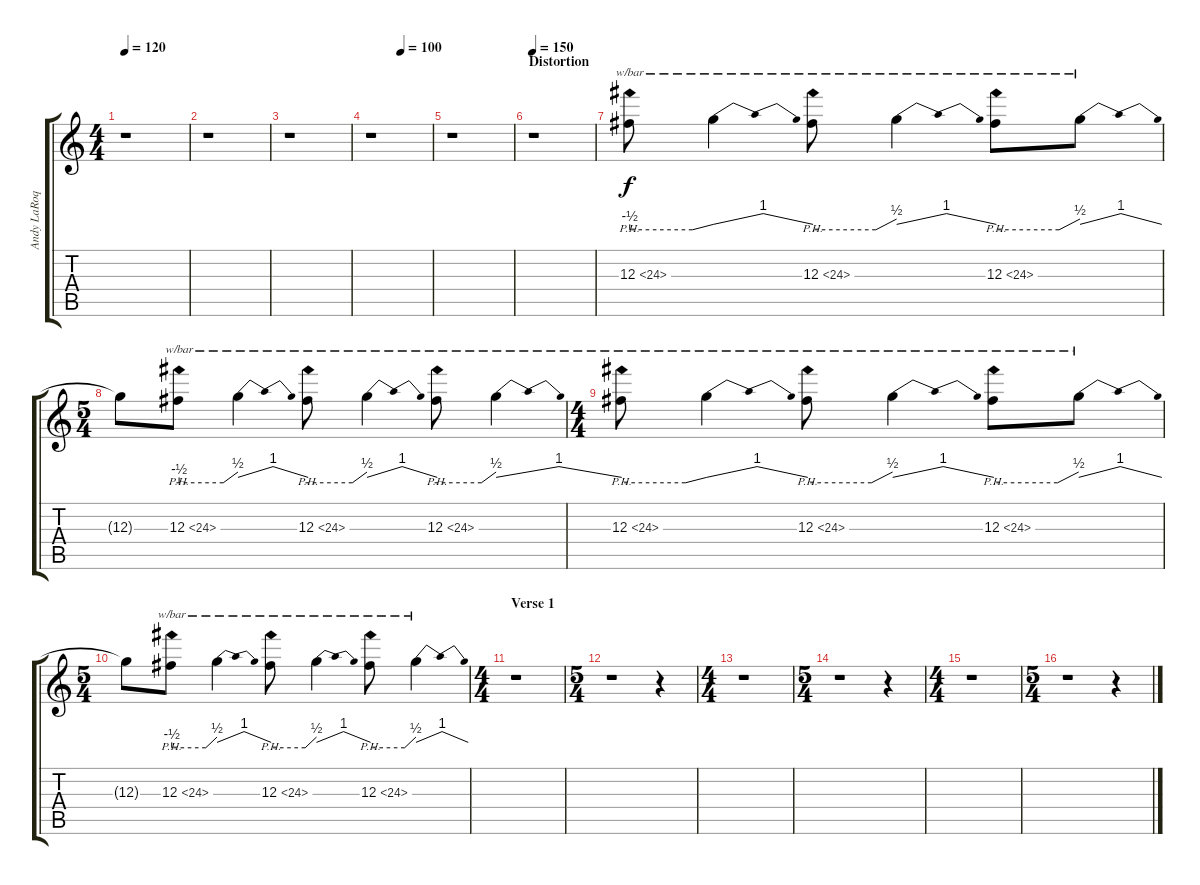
\track ("Andy LaRoque - Lead Guitar" "Andy LaRoq") {instrument overdrivenguitar}
\staff {score tabs}
\tuning (E4 B3 G3 D3 A2 E2) {hide}
\ts (4 4)
\tempo 120
\clef g2
\ks c
r.1{dy f} |
r.1 |
r.1 |
\tempo (100 0.5)
r.1 |
r.1 |
\section ("" "Distortion")
\tempo 150
r.1 |
12.3{ph 12}.8{tbe (custom default 0 -2 45 -2 60 0)} 12.3{t}.4{tbe (dip default 0 0 30 4 60 0)} 12.3{ph 12}.8{tbe (custom default 0 -2 45 -2 60 2)} 12.3{t}.4{tbe (dip default 0 0 30 4 60 0)} 12.3{ph 12}.8{tbe (custom default 0 -2 45 -2 60 2)} 12.3{t}.8{tbe (dip default 0 0 30 4 60 0)} |
\ts (5 4)
12.3{t}.8 12.3{ph 12}.8{tbe (custom default 0 -2 45 -2 60 2)} 12.3{t}.4{tbe (dip default 0 0 30 4 60 0)} 12.3{ph 12}.8{tbe (custom default 0 -2 45 -2 60 2)} 12.3{t}.4{tbe (dip default 0 0 30 4 60 0)} 12.3{ph 12}.8{tbe (custom default 0 -2 45 -2 60 2)} 12.3{t}.4{tbe (dip default 0 0 30 4 60 0)} |
\ts (4 4)
12.3{ph 12}.8{tbe (custom default 0 -2 45 -2 60 0) volume 11} 12.3{t}.4{tbe (dip default 0 0 30 4 60 0)} 12.3{ph 12}.8{tbe (custom default 0 -2 45 -2 60 2) volume 9} 12.3{t}.4{tbe (dip default 0 0 30 4 60 0)} 12.3{ph 12}.8{tbe (custom default 0 -2 45 -2 60 2) volume 7} 12.3{t}.8{tbe (dip default 0 0 30 4 60 0)} |
\ts (5 4)
12.3{t}.8 12.3{ph 12}.8{tbe (custom default 0 -2 45 -2 60 2) volume 5} 12.3{t}.4{tbe (dip default 0 0 30 4 60 0)} 12.3{ph 12}.8{tbe (custom default 0 -2 45 -2 60 2) volume 2} 12.3{t}.4{tbe (dip default 0 0 30 4 60 0)} 12.3{ph 12}.8{tbe (custom default 0 -2 45 -2 60 2)} 12.3{t}.4{tbe (dip default 0 0 30 4 60 0)} |
\ts (4 4)
\section ("" "Verse 1")
r.1{volume 13} |
\ts (5 4)
r.1 r.4 |
\ts (4 4)
r.1{volume 13} |
\ts (5 4)
r.1 r.4 |
\ts (4 4)
r.1{volume 13} |
\ts (5 4)
r.1 r.4
